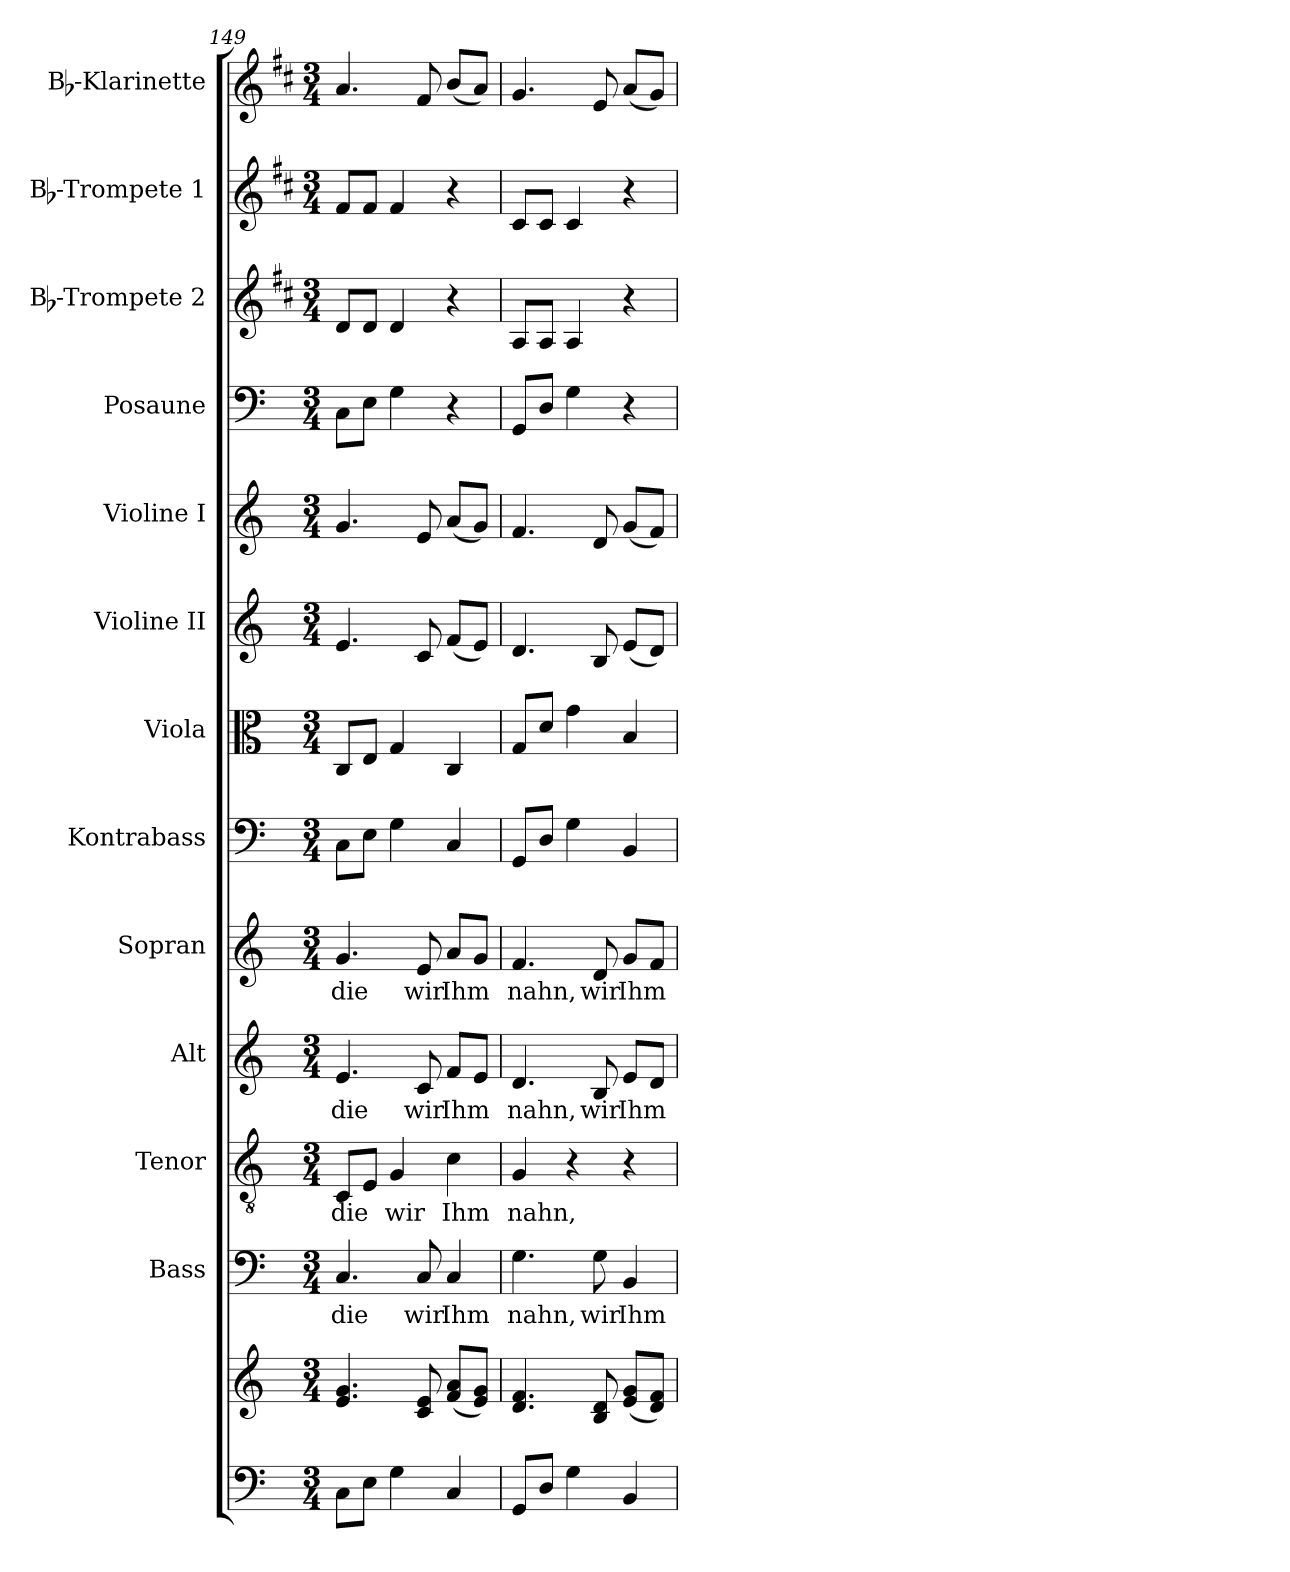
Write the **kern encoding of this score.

**kern	**kern	**kern	**text	**kern	**text	**kern	**text	**kern	**text	**kern	**kern	**kern	**kern	**kern	**kern	**kern	**kern
*part13	*part13	*part12	*part12	*part11	*part11	*part10	*part10	*part9	*part9	*part8	*part7	*part6	*part5	*part4	*part3	*part2	*part1
*staff14	*staff13	*staff12	*staff12	*staff11	*staff11	*staff10	*staff10	*staff9	*staff9	*staff8	*staff7	*staff6	*staff5	*staff4	*staff3	*staff2	*staff1
*	*	*I"Bass	*	*I"Tenor	*	*I"Alt	*	*I"Sopran	*	*I"Kontrabass	*I"Viola	*I"Violine II	*I"Violine I	*I"Posaune	*I"Bb-Trompete 2	*I"Bb-Trompete 1	*I"Bb-Klarinette
*	*	*I'B.	*	*I'T.	*	*I'A.	*	*I'S.	*	*I'Kb.	*I'Vla.	*I'Vl. II	*I'Vl. I	*I'Pos.	*I'Bb Trp. 2	*I'Bb Trp. 1	*I'Bb Kl.
*clefF4	*clefG2	*clefF4	*	*clefGv2	*	*clefG2	*	*clefG2	*	*clefF4	*clefC3	*clefG2	*clefG2	*clefF4	*clefG2	*clefG2	*clefG2
*	*	*	*	*	*	*	*	*	*	*ITrd7c12	*	*	*	*	*ITrd1c2	*ITrd1c2	*ITrd1c2
*k[]	*k[]	*k[]	*	*k[]	*	*k[]	*	*k[]	*	*k[]	*k[]	*k[]	*k[]	*k[]	*k[]	*k[]	*k[]
*C:	*C:	*C:	*	*C:	*	*C:	*	*C:	*	*C:	*C:	*C:	*C:	*C:	*C:	*C:	*C:
*M3/4	*M3/4	*M3/4	*	*M3/4	*	*M3/4	*	*M3/4	*	*M3/4	*M3/4	*M3/4	*M3/4	*M3/4	*M3/4	*M3/4	*M3/4
=149	=149	=149	=149	=149	=149	=149	=149	=149	=149	=149	=149	=149	=149	=149	=149	=149	=149
!	!	!	!LO:LY:b	!	!LO:LY:b	!	!LO:LY:b	!	!LO:LY:b	!	!	!	!	!	!	!	!
8C\L	4.e/ 4.g/	4.C/	die	8C/L	die	4.e/	die	4.g/	die	8CC\L	8C/L	4.e/	4.g/	8C\L	8c/L	8e/L	4.g/
8E\J	.	.	.	8E/J	.	.	.	.	.	8EE\J	8E/J	.	.	8E\J	8c/J	8e/J	.
!	!	!	!	!	!LO:LY:b	!	!	!	!	!	!	!	!	!	!	!	!
4G\	.	.	.	4G/	wir	.	.	.	.	4GG\	4G/	.	.	4G\	4c/	4e/	.
!	!	!	!LO:LY:b	!	!	!	!LO:LY:b	!	!LO:LY:b	!	!	!	!	!	!	!	!
.	8c/ 8e/	8C/	wir	.	.	8c/	wir	8e/	wir	.	.	8c/	8e/	.	.	.	8e/
!	!	!	!LO:LY:b	!	!LO:LY:b	!	!LO:LY:b	!	!LO:LY:b	!	!	!	!	!	!	!	!
4C/	(<8f/ 8a/L	4C/	Ihm	4c\	Ihm	8f/L	Ihm	8a/L	Ihm	4CC/	4C/	(<8f/L	(<8a/L	4r	4r	4r	(<8a/L
.	8e/ 8g/J)	.	.	.	.	8e/J	.	8g/J	.	.	.	8e/J)	8g/J)	.	.	.	8g/J)
=150	=150	=150	=150	=150	=150	=150	=150	=150	=150	=150	=150	=150	=150	=150	=150	=150	=150
!	!	!	!LO:LY:b	!	!LO:LY:b	!	!LO:LY:b	!	!LO:LY:b	!	!	!	!	!	!	!	!
8GG/L	4.d/ 4.f/	4.G\	nahn,	4G/	nahn,	4.d/	nahn,	4.f/	nahn,	8GGG/L	8G/L	4.d/	4.f/	8GG/L	8G/L	8B/L	4.f/
8D/J	.	.	.	.	.	.	.	.	.	8DD/J	8d/J	.	.	8D/J	8G/J	8B/J	.
4G\	.	.	.	4r	.	.	.	.	.	4GG\	4g\	.	.	4G\	4G/	4B/	.
!	!	!	!LO:LY:b	!	!	!	!LO:LY:b	!	!LO:LY:b	!	!	!	!	!	!	!	!
.	8B/ 8d/	8G\	wir	.	.	8B/	wir	8d/	wir	.	.	8B/	8d/	.	.	.	8d/
!	!	!	!LO:LY:b	!	!	!	!LO:LY:b	!	!LO:LY:b	!	!	!	!	!	!	!	!
4BB/	(<8e/ 8g/L	4BB/	Ihm	4r	.	8e/L	Ihm	8g/L	Ihm	4BBB/	4B/	(<8e/L	(<8g/L	4r	4r	4r	(<8g/L
.	8d/ 8f/J)	.	.	.	.	8d/J	.	8f/J	.	.	.	8d/J)	8f/J)	.	.	.	8f/J)
=	=	=	=	=	=	=	=	=	=	=	=	=	=	=	=	=	=
*-	*-	*-	*-	*-	*-	*-	*-	*-	*-	*-	*-	*-	*-	*-	*-	*-	*-
